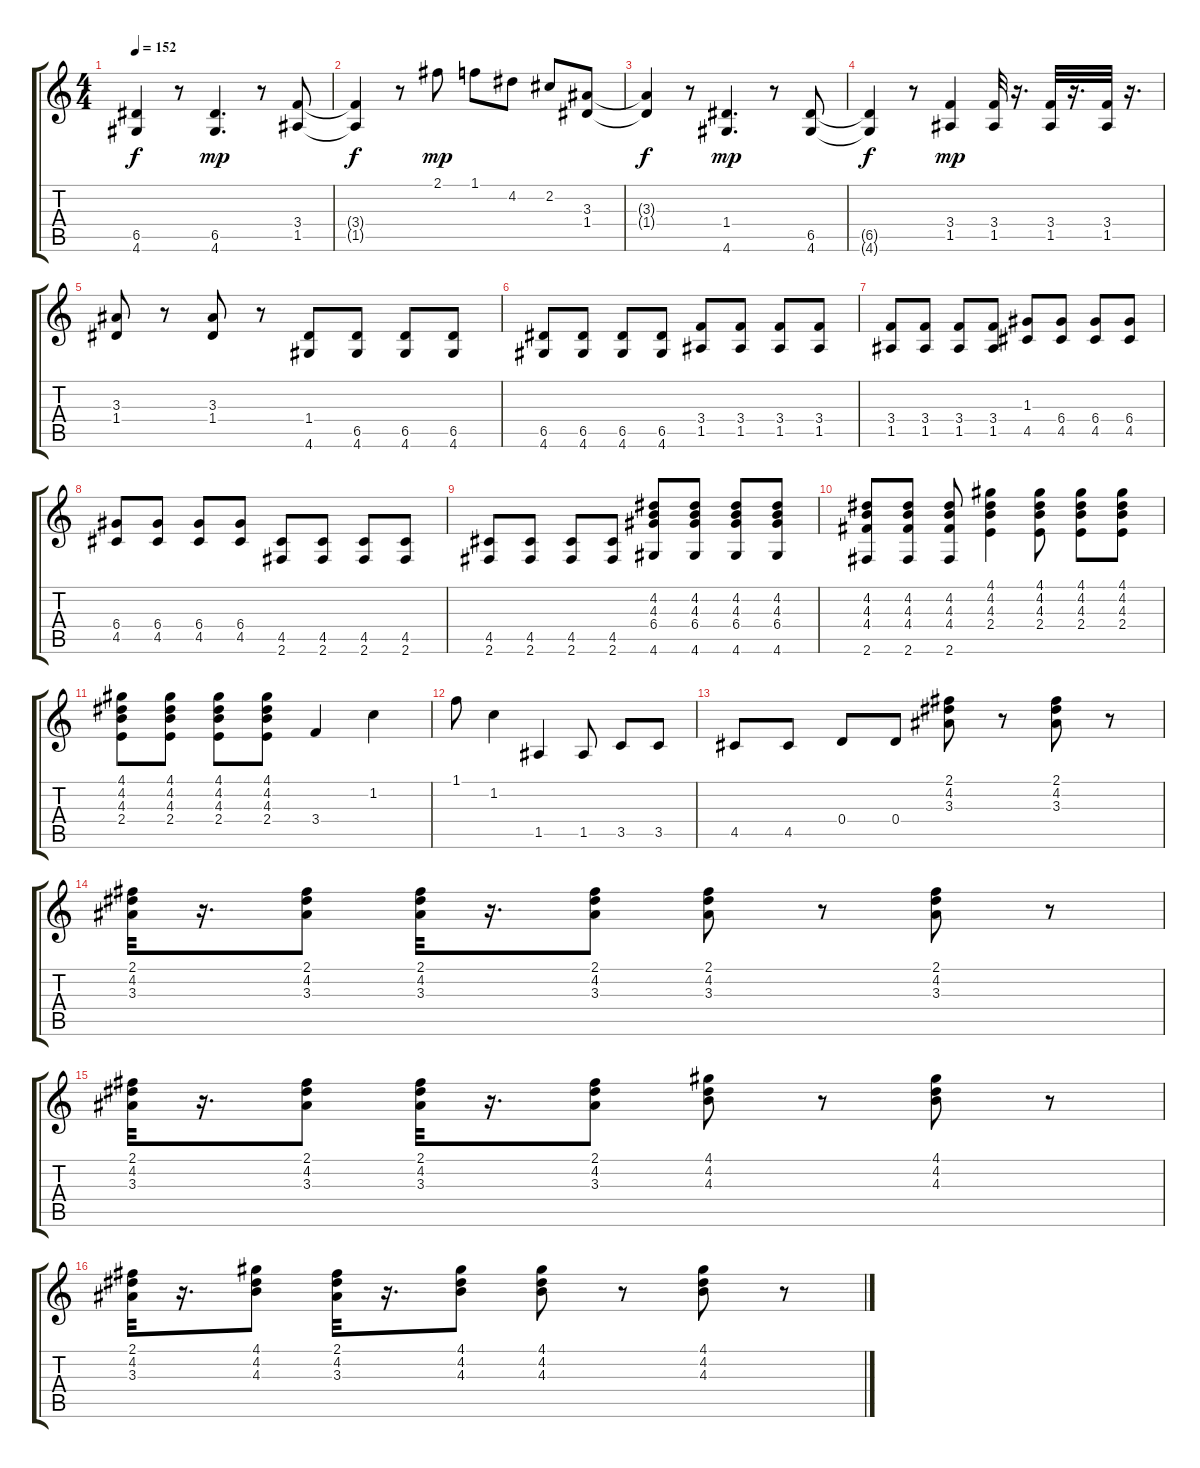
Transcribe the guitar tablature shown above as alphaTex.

\track "" {instrument acousticguitarsteel}
\staff {score tabs}
\tuning (E4 B3 G3 D3 A2 E2) {hide}
\ts (4 4)
\tempo 152
\clef g2
\ks c
(6.5{t} 4.6{t}).4{dy f} r.8 (6.5 4.6).4{d dy mp} r.8 (3.4 1.5).8 |
(3.4{t} 1.5{t}).4{dy f} r.8 2.1.8{dy mp} 1.1.8 4.2.8 2.2.8 (3.3 1.4).8 |
(3.3{t} 1.4{t}).4{dy f} r.8 (1.4 4.6).4{d dy mp} r.8 (6.5 4.6).8 |
(6.5{t} 4.6{t}).4{dy f} r.8 (3.4 1.5).4{dy mp} (3.4 1.5).32 r.16{d} (3.4 1.5).32 r.16{d} (3.4 1.5).32 r.16{d} |
(3.3 1.4).8 r.8 (3.3 1.4).8 r.8 (1.4 4.6).8 (6.5 4.6).8 (6.5 4.6).8 (6.5 4.6).8 |
(6.5 4.6).8 (6.5 4.6).8 (6.5 4.6).8 (6.5 4.6).8 (3.4 1.5).8 (3.4 1.5).8 (3.4 1.5).8 (3.4 1.5).8 |
(3.4 1.5).8 (3.4 1.5).8 (3.4 1.5).8 (3.4 1.5).8 (1.3 4.5).8 (6.4 4.5).8 (6.4 4.5).8 (6.4 4.5).8 |
(6.4 4.5).8 (6.4 4.5).8 (6.4 4.5).8 (6.4 4.5).8 (4.5 2.6).8 (4.5 2.6).8 (4.5 2.6).8 (4.5 2.6).8 |
(4.5 2.6).8 (4.5 2.6).8 (4.5 2.6).8 (4.5 2.6).8 (4.2 4.3 6.4 4.6).8 (4.2 4.3 6.4 4.6).8 (4.2 4.3 6.4 4.6).8 (4.2 4.3 6.4 4.6).8 |
(4.2 4.3 4.4 2.6).8 (4.2 4.3 4.4 2.6).8 (4.2 4.3 4.4 2.6).8 (4.1 4.2 4.3 2.4).4 (4.1 4.2 4.3 2.4).8 (4.1 4.2 4.3 2.4).8 (4.1 4.2 4.3 2.4).8 |
(4.1 4.2 4.3 2.4).8 (4.1 4.2 4.3 2.4).8 (4.1 4.2 4.3 2.4).8 (4.1 4.2 4.3 2.4).8 3.4.4 1.2.4 |
1.1.8 1.2.4 1.5.4 1.5.8 3.5.8 3.5.8 |
4.5.8 4.5.8 0.4.8 0.4.8 (2.1 4.2 3.3).8 r.8 (2.1 4.2 3.3).8 r.8 |
(2.1 4.2 3.3).32 r.16{d} (2.1 4.2 3.3).8 (2.1 4.2 3.3).32 r.16{d} (2.1 4.2 3.3).8 (2.1 4.2 3.3).8 r.8 (2.1 4.2 3.3).8 r.8 |
(2.1 4.2 3.3).32 r.16{d} (2.1 4.2 3.3).8 (2.1 4.2 3.3).32 r.16{d} (2.1 4.2 3.3).8 (4.1 4.2 4.3).8 r.8 (4.1 4.2 4.3).8 r.8 |
(2.1 4.2 3.3).32 r.16{d} (4.1 4.2 4.3).8 (2.1 4.2 3.3).32 r.16{d} (4.1 4.2 4.3).8 (4.1 4.2 4.3).8 r.8 (4.1 4.2 4.3).8 r.8
